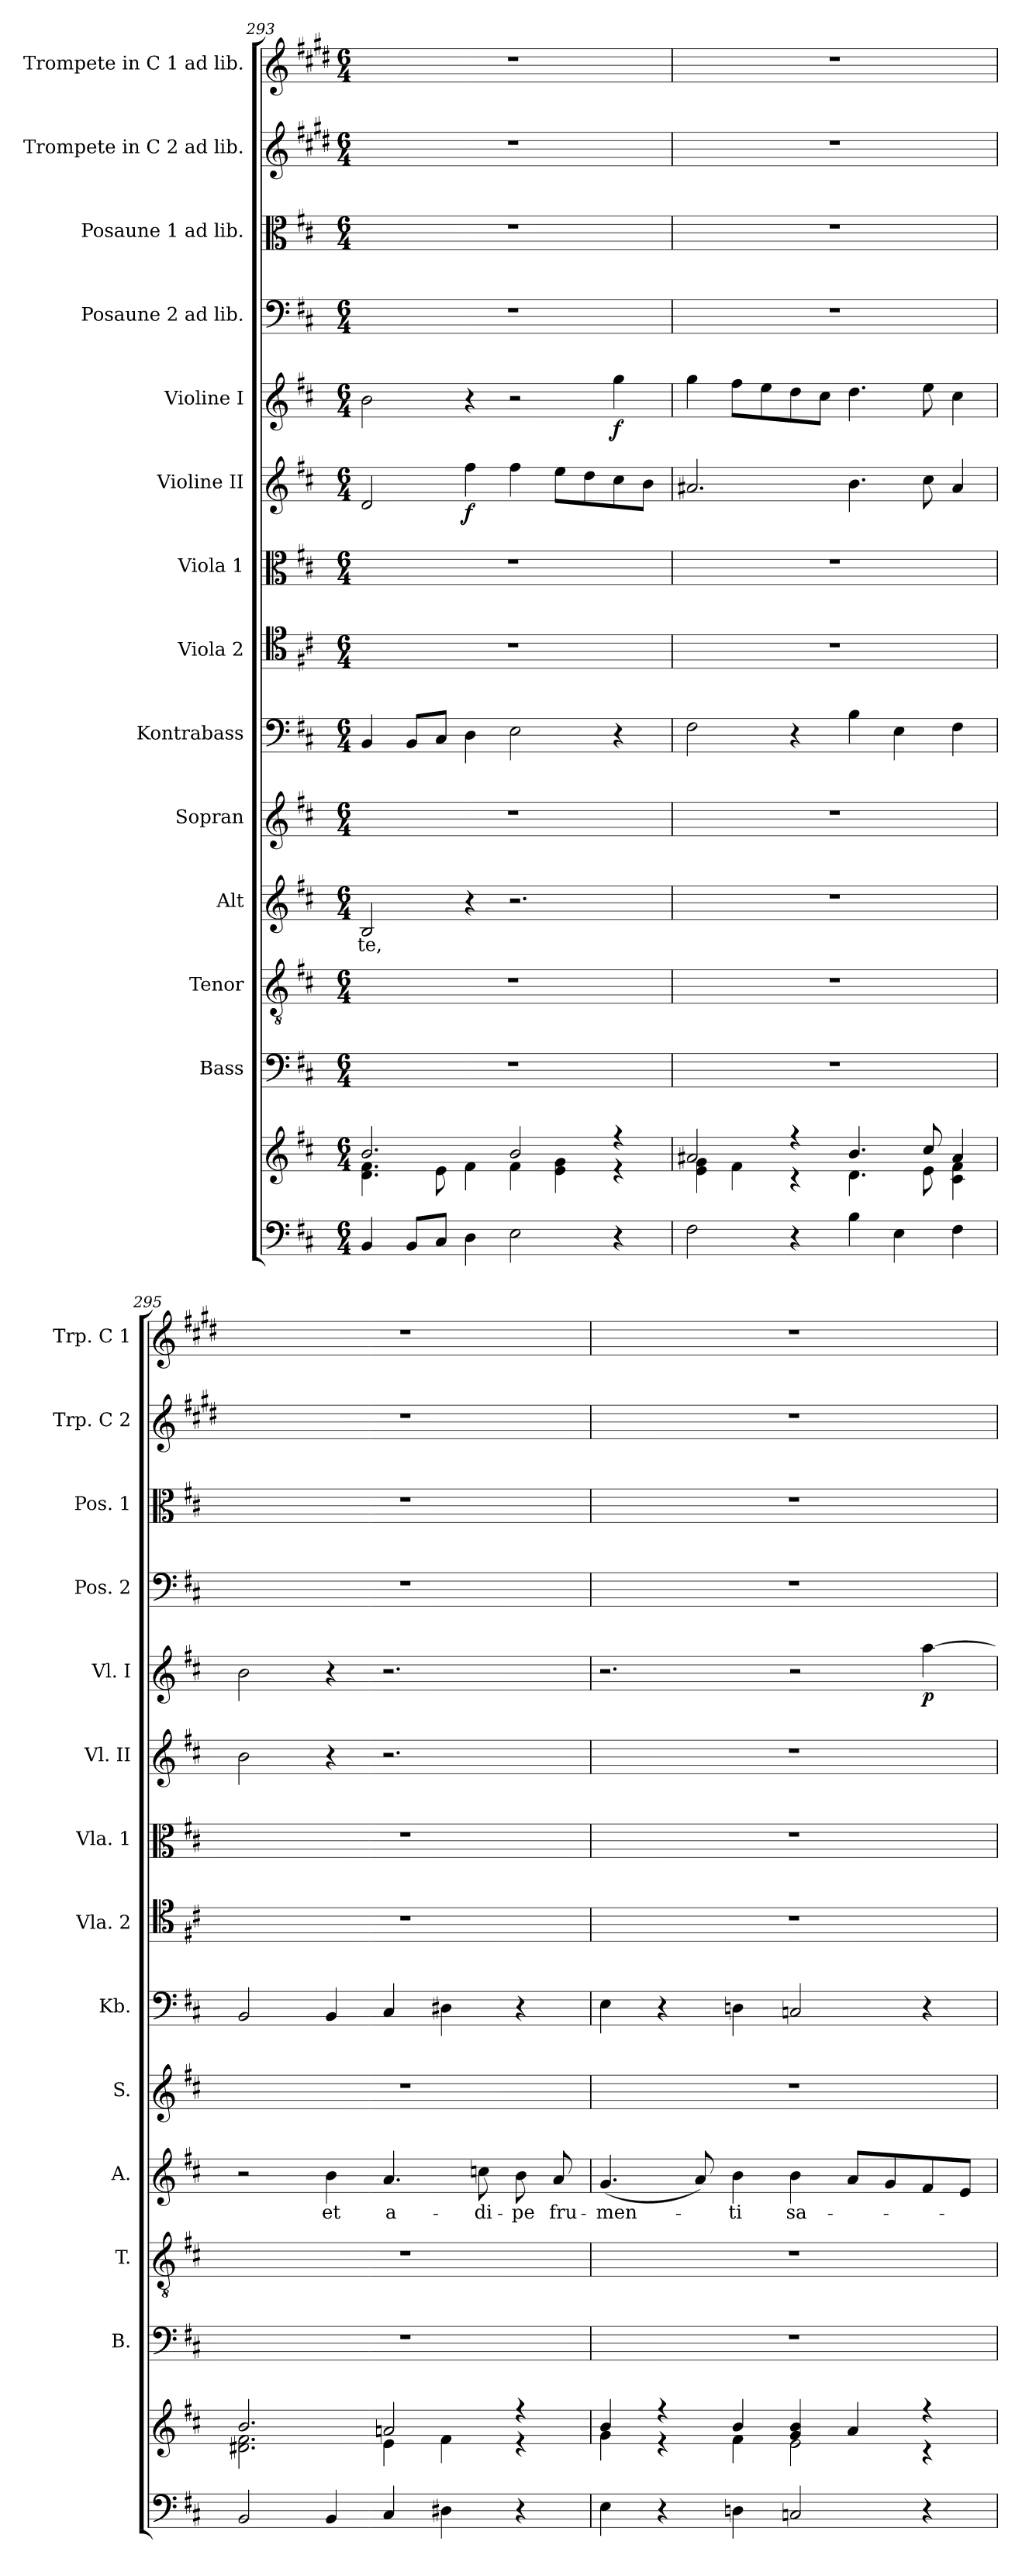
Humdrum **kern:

**kern	**kern	**kern	**kern	**kern	**text	**kern	**kern	**kern	**kern	**kern	**dynam	**kern	**dynam	**kern	**kern	**kern	**kern
*part14	*part14	*part13	*part12	*part11	*part11	*part10	*part9	*part8	*part7	*part6	*part6	*part5	*part5	*part4	*part3	*part2	*part1
*staff15	*staff14	*staff13	*staff12	*staff11	*staff11	*staff10	*staff9	*staff8	*staff7	*staff6	*staff6	*staff5	*staff5	*staff4	*staff3	*staff2	*staff1
*	*	*I"Bass	*I"Tenor	*I"Alt	*	*I"Sopran	*I"Kontrabass	*I"Viola 2	*I"Viola 1	*I"Violine II	*	*I"Violine I	*	*I"Posaune 2 ad lib.	*I"Posaune 1 ad lib.	*I"Trompete in C 2 ad lib.	*I"Trompete in C 1 ad lib.
*	*	*I'B.	*I'T.	*I'A.	*	*I'S.	*I'Kb.	*I'Vla. 2	*I'Vla. 1	*I'Vl. II	*	*I'Vl. I	*	*I'Pos. 2	*I'Pos. 1	*I'Trp. C 2	*I'Trp. C 1
*clefF4	*clefG2	*clefF4	*clefGv2	*clefG2	*	*clefG2	*clefF4	*clefC4	*clefC3	*clefG2	*	*clefG2	*	*clefF4	*clefC3	*clefG2	*clefG2
*	*	*	*	*	*	*	*ITrd7c12	*	*	*	*	*	*	*	*	*ITrd1c2	*ITrd1c2
*k[f#c#]	*k[f#c#]	*k[f#c#]	*k[f#c#]	*k[f#c#]	*	*k[f#c#]	*k[f#c#]	*k[f#c#]	*k[f#c#]	*k[f#c#]	*	*k[f#c#]	*	*k[f#c#]	*k[f#c#]	*k[f#c#]	*k[f#c#]
*D:	*D:	*D:	*D:	*D:	*	*D:	*D:	*D:	*D:	*D:	*	*D:	*	*D:	*D:	*D:	*D:
*M6/4	*M6/4	*M6/4	*M6/4	*M6/4	*	*M6/4	*M6/4	*M6/4	*M6/4	*M6/4	*	*M6/4	*	*M6/4	*M6/4	*M6/4	*M6/4
=293	=293	=293	=293	=293	=293	=293	=293	=293	=293	=293	=293	=293	=293	=293	=293	=293	=293
*	*^	*	*	*	*	*	*	*	*	*	*	*	*	*	*	*	*
!	!	!	!	!	!	!LO:LY:b	!	!	!	!	!	!	!	!	!	!	!	!
4BB/	2.b/	4.d\ 4.f#\	1.r	1.r	2B/	te,	1.r	4BBB/	1.r	1.r	2d/	.	2b\	.	1.r	1.r	1.r	1.r
8BB/L	.	.	.	.	.	.	.	8BBB/L	.	.	.	.	.	.	.	.	.	.
8C#/J	.	8e\	.	.	.	.	.	8CC#/J	.	.	.	.	.	.	.	.	.	.
!	!	!	!	!	!	!	!	!	!	!	!	!LO:DY:b	!	!	!	!	!	!
4D\	.	4f#\	.	.	4r	.	.	4DD\	.	.	4ff#\	f	4r	.	.	.	.	.
2E\	2b/	4f#\	.	.	2.r	.	.	2EE\	.	.	4ff#\	.	2r	.	.	.	.	.
.	.	4e\ 4g\	.	.	.	.	.	.	.	.	8ee\L	.	.	.	.	.	.	.
.	.	.	.	.	.	.	.	.	.	.	8dd\	.	.	.	.	.	.	.
!	!	!	!	!	!	!	!	!	!	!	!	!	!	!LO:DY:b	!	!	!	!
4r	4r	4r	.	.	.	.	.	4r	.	.	8cc#\	.	4gg\	f	.	.	.	.
.	.	.	.	.	.	.	.	.	.	.	8b\J	.	.	.	.	.	.	.
=294	=294	=294	=294	=294	=294	=294	=294	=294	=294	=294	=294	=294	=294	=294	=294	=294	=294	=294
2F#\	2a#X/	4e\ 4g\	1.r	1.r	1.r	.	1.r	2FF#\	1.r	1.r	2.a#X/	.	4gg\	.	1.r	1.r	1.r	1.r
.	.	4f#\	.	.	.	.	.	.	.	.	.	.	8ff#\L	.	.	.	.	.
.	.	.	.	.	.	.	.	.	.	.	.	.	8ee\	.	.	.	.	.
4r	4r	4r	.	.	.	.	.	4r	.	.	.	.	8dd\	.	.	.	.	.
.	.	.	.	.	.	.	.	.	.	.	.	.	8cc#\J	.	.	.	.	.
4B\	4.b/	4.d\	.	.	.	.	.	4BB\	.	.	4.b\	.	4.dd\	.	.	.	.	.
4E\	.	.	.	.	.	.	.	4EE\	.	.	.	.	.	.	.	.	.	.
.	8cc#/	8e\	.	.	.	.	.	.	.	.	8cc#\	.	8ee\	.	.	.	.	.
4F#\	4a#/	4c#\ 4f#\	.	.	.	.	.	4FF#\	.	.	4a#/	.	4cc#\	.	.	.	.	.
=295	=295	=295	=295	=295	=295	=295	=295	=295	=295	=295	=295	=295	=295	=295	=295	=295	=295	=295
2BB/	2.b/	2.d#X\ 2.f#\	1.r	1.r	2r	.	1.r	2BBB/	1.r	1.r	2b\	.	2b\	.	1.r	1.r	1.r	1.r
!	!	!	!	!	!	!LO:LY:b	!	!	!	!	!	!	!	!	!	!	!	!
4BB/	.	.	.	.	4b\	et	.	4BBB/	.	.	4r	.	4r	.	.	.	.	.
!	!	!	!	!	!	!LO:LY:b	!	!	!	!	!	!	!	!	!	!	!	!
4C#/	2an/	4e\	.	.	4.a/	a-	.	4CC#/	.	.	2.r	.	2.r	.	.	.	.	.
4D#X\	.	4f#\	.	.	.	.	.	4DD#X\	.	.	.	.	.	.	.	.	.	.
!	!	!	!	!	!	!LO:LY:b	!	!	!	!	!	!	!	!	!	!	!	!
.	.	.	.	.	8ccn\	-di-	.	.	.	.	.	.	.	.	.	.	.	.
!	!	!	!	!	!	!LO:LY:b	!	!	!	!	!	!	!	!	!	!	!	!
4r	4r	4r	.	.	8b\	-pe	.	4r	.	.	.	.	.	.	.	.	.	.
!	!	!	!	!	!	!LO:LY:b	!	!	!	!	!	!	!	!	!	!	!	!
.	.	.	.	.	8a/	fru-	.	.	.	.	.	.	.	.	.	.	.	.
!!LO:PB:g=z
=296	=296	=296	=296	=296	=296	=296	=296	=296	=296	=296	=296	=296	=296	=296	=296	=296	=296	=296
!	!	!	!	!	!	!LO:LY:b	!	!	!	!	!	!	!	!	!	!	!	!
4E\	4b/	4g\	1.r	1.r	(<4.g/	-men-	1.r	4EE\	1.r	1.r	1.r	.	2.r	.	1.r	1.r	1.r	1.r
4r	4r	4r	.	.	.	.	.	4r	.	.	.	.	.	.	.	.	.	.
.	.	.	.	.	8a/)	.	.	.	.	.	.	.	.	.	.	.	.	.
!	!	!	!	!	!	!LO:LY:b	!	!	!	!	!	!	!	!	!	!	!	!
4Dn\	4b/	4f#\	.	.	4b\	-ti	.	4DDn\	.	.	.	.	.	.	.	.	.	.
!	!	!	!	!	!	!LO:LY:b	!	!	!	!	!	!	!	!	!	!	!	!
2Cn/	4g/ 4b/	2e\	.	.	4b\	sa-	.	2CCn/	.	.	.	.	2r	.	.	.	.	.
.	4a/	.	.	.	8a/L	.	.	.	.	.	.	.	.	.	.	.	.	.
.	.	.	.	.	8g/	.	.	.	.	.	.	.	.	.	.	.	.	.
!	!	!	!	!	!	!	!	!	!	!	!	!	!	!LO:DY:b	!	!	!	!
4r	4r	4r	.	.	8f#/	.	.	4r	.	.	.	.	[4aa\	p	.	.	.	.
.	.	.	.	.	8e/J	.	.	.	.	.	.	.	.	.	.	.	.	.
*	*v	*v	*	*	*	*	*	*	*	*	*	*	*	*	*	*	*	*
=	=	=	=	=	=	=	=	=	=	=	=	=	=	=	=	=	=
*-	*-	*-	*-	*-	*-	*-	*-	*-	*-	*-	*-	*-	*-	*-	*-	*-	*-
